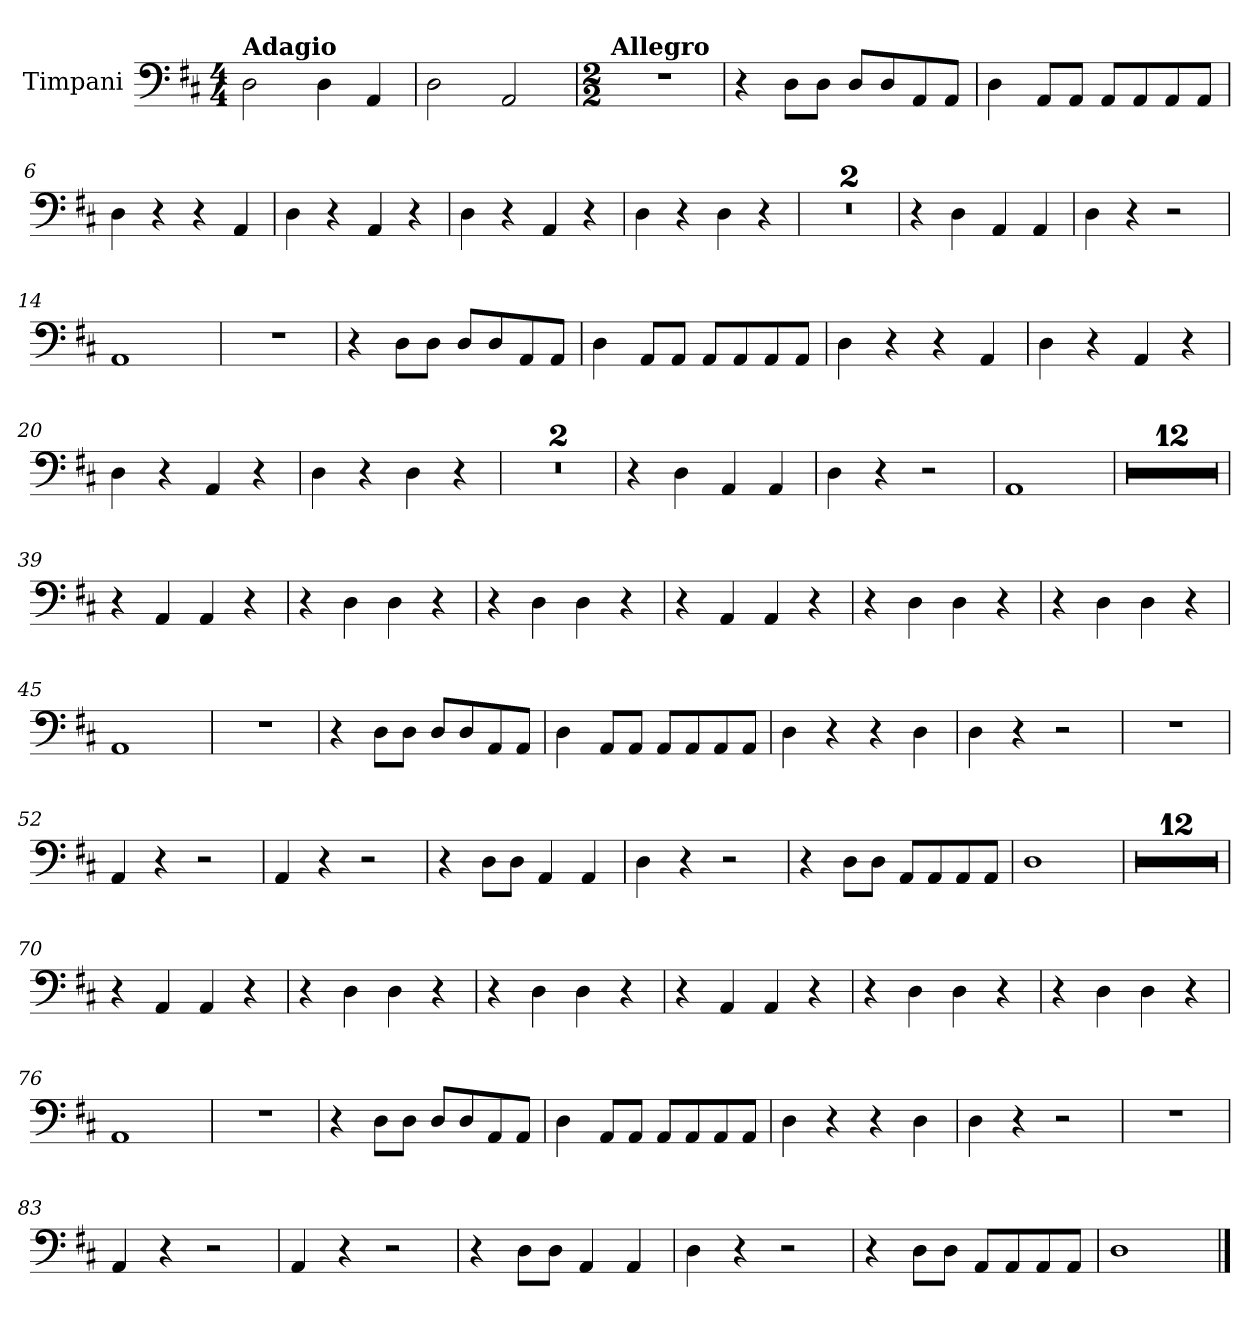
**kern
*part1
*staff1
*I"Timpani
*I'Timp.
*clefF4
*k[f#c#]
*M4/4
=1
!LO:TX:a:B:t=Adagio
2D\
4D\
4AA/
=2
2D\
2AA/
=3
*M2/2
!LO:TX:a:B:t=Allegro
1r
=4
4r
8D\L
8D\J
8D/L
8D/
8AA/
8AA/J
=5
4D\
8AA/L
8AA/J
8AA/L
8AA/
8AA/
8AA/J
!!LO:LB:g=z
=6
4D\
4r
4r
4AA/
=7
4D\
4r
4AA/
4r
=8
4D\
4r
4AA/
4r
=9
4D\
4r
4D\
4r
=10
1r
!!LO:LB:g=z
=11
1r
=12
4r
4D\
4AA/
4AA/
=13
4D\
4r
2r
=14
1AA
=15
1r
!!LO:LB:g=z
=16
4r
8D\L
8D\J
8D/L
8D/
8AA/
8AA/J
=17
4D\
8AA/L
8AA/J
8AA/L
8AA/
8AA/
8AA/J
=18
4D\
4r
4r
4AA/
=19
4D\
4r
4AA/
4r
=20
4D\
4r
4AA/
4r
!!LO:LB:g=z
=21
4D\
4r
4D\
4r
=22
1r
=23
1r
=24
4r
4D\
4AA/
4AA/
=25
4D\
4r
2r
!!LO:LB:g=z
=26
1AA
=27
1r
=28
1r
=29
1r
=30
1r
=31
1r
=32
1r
=33
1r
=34
1r
=35
1r
=36
1r
!!LO:LB:g=z
=37
1r
=38
1r
!!LO:LB:g=z
=39
4r
4AA/
4AA/
4r
=40
4r
4D\
4D\
4r
!!LO:LB:g=z
=41
4r
4D\
4D\
4r
=42
4r
4AA/
4AA/
4r
=43
4r
4D\
4D\
4r
=44
4r
4D\
4D\
4r
=45
1AA
!!LO:LB:g=z
=46
1r
=47
4r
8D\L
8D\J
8D/L
8D/
8AA/
8AA/J
=48
4D\
8AA/L
8AA/J
8AA/L
8AA/
8AA/
8AA/J
=49
4D\
4r
4r
4D\
=50
4D\
4r
2r
!!LO:LB:g=z
=51
1r
=52
4AA/
4r
2r
=53
4AA/
4r
2r
=54
4r
8D\L
8D\J
4AA/
4AA/
=55
4D\
4r
2r
!!LO:LB:g=z
=56
4r
8D\L
8D\J
8AA/L
8AA/
8AA/
8AA/J
=57
1D
=58
1r
=59
1r
=60
1r
=61
1r
=62
1r
=63
1r
=64
1r
=65
1r
!!LO:PB:g=z
=66
1r
!!LO:LB:g=z
=67
1r
=68
1r
=69
1r
=70
4r
4AA/
4AA/
4r
!!LO:PB:g=z
=71
4r
4D\
4D\
4r
=72
4r
4D\
4D\
4r
=73
4r
4AA/
4AA/
4r
=74
4r
4D\
4D\
4r
=75
4r
4D\
4D\
4r
!!LO:LB:g=z
=76
1AA
=77
1r
=78
4r
8D\L
8D\J
8D/L
8D/
8AA/
8AA/J
=79
4D\
8AA/L
8AA/J
8AA/L
8AA/
8AA/
8AA/J
!!LO:LB:g=z
=80
4D\
4r
4r
4D\
=81
4D\
4r
2r
=82
1r
=83
4AA/
4r
2r
=84
4AA/
4r
2r
!!LO:LB:g=z
=85
4r
8D\L
8D\J
4AA/
4AA/
=86
4D\
4r
2r
=87
4r
8D\L
8D\J
8AA/L
8AA/
8AA/
8AA/J
=88
1D>
==
*-
